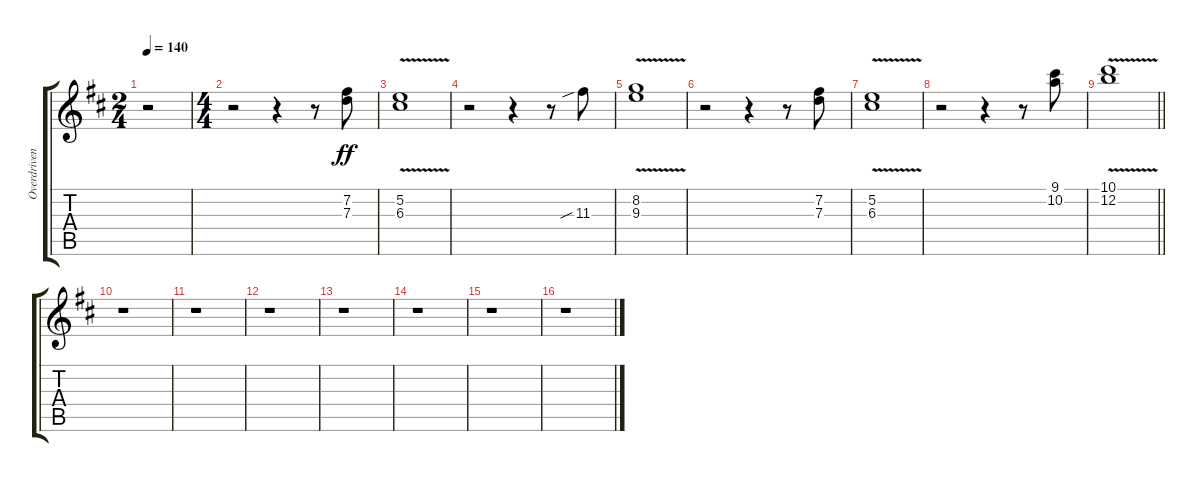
\track ("Overdriven" "Overdriven") {instrument overdrivenguitar}
\staff {score tabs}
\tuning (E4 B3 G3 D3 A2 E2) {hide}
\ts (2 4)
\tempo 140
\clef g2
\ks d
r.2{dy ff instrument overdrivenguitar} |
\ts (4 4)
r.2 r.4 r.8 (7.2 7.3).8 |
(5.2{v} 6.3{v}).1 |
r.2 r.4 r.8 11.3{sib}.8 |
(8.2{v} 9.3{v}).1 |
r.2 r.4 r.8 (7.2 7.3).8 |
(5.2{v} 6.3{v}).1 |
r.2 r.4 r.8 (9.1 10.2).8 |
\barLineRight lightlight
(10.1{v} 12.2{v}).1 |
r.1 |
r.1 |
r.1 |
r.1 |
r.1 |
r.1 |
r.1
